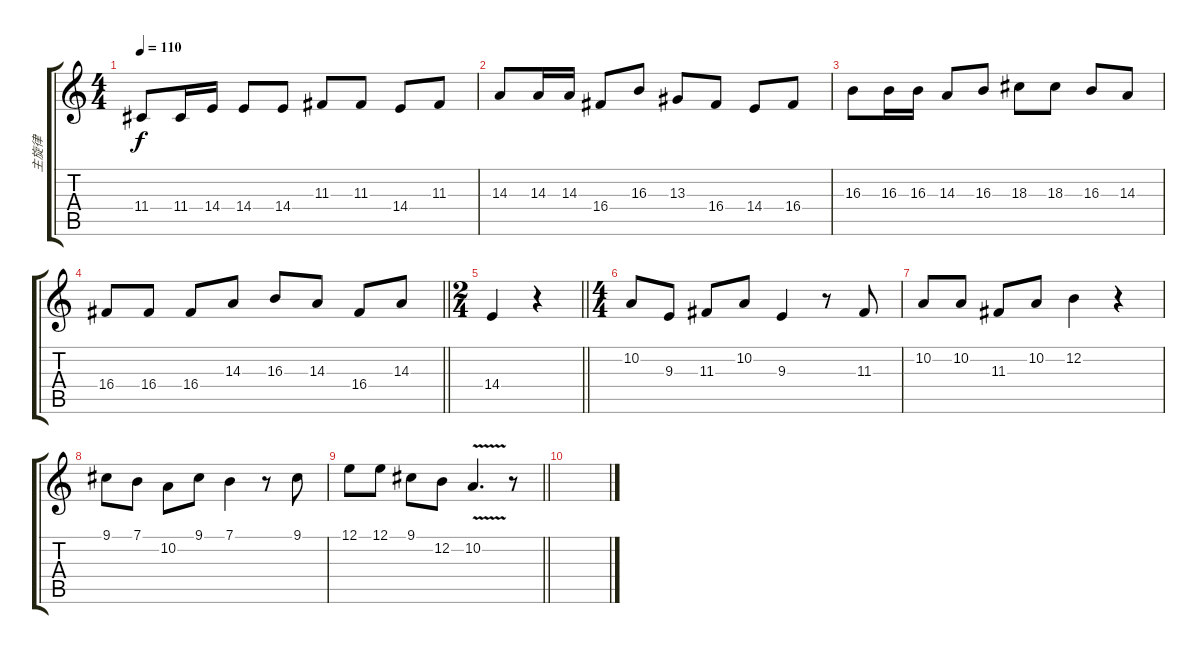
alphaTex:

\track ("主旋律" "主旋律") {instrument whistle}
\staff {score tabs}
\tuning (E4 B3 G3 D3 A2 E2) {hide}
\ts (4 4)
\section ("" " ")
\tempo 110
\clef g2
\ks c
11.4.8{dy f} 11.4.16 14.4.16 14.4.8 14.4.8 11.3.8 11.3.8 14.4.8 11.3.8 |
14.3.8 14.3.16 14.3.16 16.4.8 16.3.8 13.3.8 16.4.8 14.4.8 16.4.8 |
16.3.8 16.3.16 16.3.16 14.3.8 16.3.8 18.3.8 18.3.8 16.3.8 14.3.8 |
\barLineRight lightlight
16.4.8 16.4.8 16.4.8 14.3.8 16.3.8 14.3.8 16.4.8 14.3.8 |
\ts (2 4)
\barLineRight lightlight
14.4.4 r.4 |
\ts (4 4)
\section ("" "")
10.2.8 9.3.8 11.3.8 10.2.8 9.3.4 r.8 11.3.8 |
10.2.8 10.2.8 11.3.8 10.2.8 12.2.4 r.4 |
9.1.8 7.1.8 10.2.8 9.1.8 7.1.4 r.8 9.1.8 |
\barLineRight lightlight
12.1.8 12.1.8 9.1.8 12.2.8 10.2{v}.4{d} r.8 |
\section ("" "")
